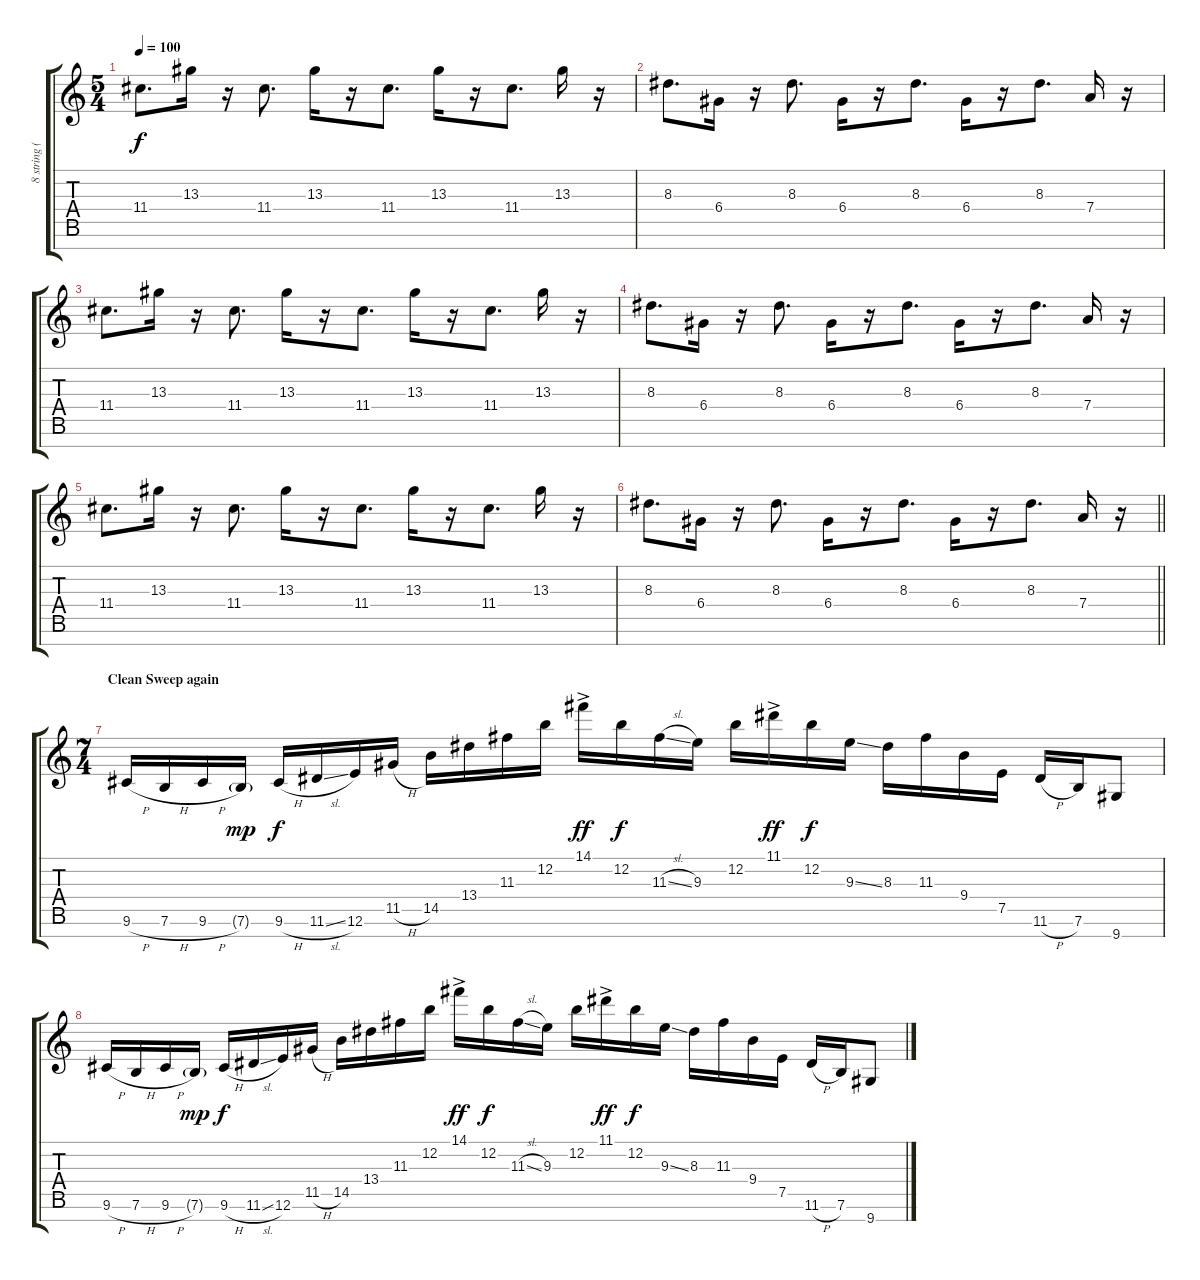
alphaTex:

\track ("8 string (high 7)" "8 string (") {instrument acousticguitarsteel}
\staff {score tabs}
\tuning (E4 B3 G3 D3 A2 E2 B1) {hide}
\ts (5 4)
\tempo 100
\clef g2
\ks c
11.4.8{d dy f} 13.3.16 r.16 11.4.8{d} 13.3.16 r.16 11.4.8{d} 13.3.16 r.16 11.4.8{d} 13.3.16 r.16 |
8.3.8{d} 6.4.16 r.16 8.3.8{d} 6.4.16 r.16 8.3.8{d} 6.4.16 r.16 8.3.8{d} 7.4.16 r.16 |
11.4.8{d} 13.3.16 r.16 11.4.8{d} 13.3.16 r.16 11.4.8{d} 13.3.16 r.16 11.4.8{d} 13.3.16 r.16 |
8.3.8{d} 6.4.16 r.16 8.3.8{d} 6.4.16 r.16 8.3.8{d} 6.4.16 r.16 8.3.8{d} 7.4.16 r.16 |
11.4.8{d} 13.3.16 r.16 11.4.8{d} 13.3.16 r.16 11.4.8{d} 13.3.16 r.16 11.4.8{d} 13.3.16 r.16 |
\barLineRight lightlight
8.3.8{d} 6.4.16 r.16 8.3.8{d} 6.4.16 r.16 8.3.8{d} 6.4.16 r.16 8.3.8{d} 7.4.16 r.16 |
\ts (7 4)
\section ("" "Clean Sweep again")
9.6{h}.16 7.6{h}.16 9.6{h}.16 7.6{g}.16{dy mp} 9.6{h}.16{dy f} 11.6{sl}.16 12.6.16 11.5{h}.16 14.5.16 13.4.16 11.3.16 12.2.16 14.1{ac}.16{dy ff} 12.2.16{dy f} 11.3{sl}.16 9.3.16 12.2.16 11.1{ac}.16{dy ff} 12.2.16{dy f} 9.3{ss}.16 8.3.16 11.3.16 9.4.16 7.5.16 11.6{h}.16 7.6.16 9.7.8 |
9.6{h}.16 7.6{h}.16 9.6{h}.16 7.6{g}.16{dy mp} 9.6{h}.16{dy f} 11.6{sl}.16 12.6.16 11.5{h}.16 14.5.16 13.4.16 11.3.16 12.2.16 14.1{ac}.16{dy ff} 12.2.16{dy f} 11.3{sl}.16 9.3.16 12.2.16 11.1{ac}.16{dy ff} 12.2.16{dy f} 9.3{ss}.16 8.3.16 11.3.16 9.4.16 7.5.16 11.6{h}.16 7.6.16 9.7.8
